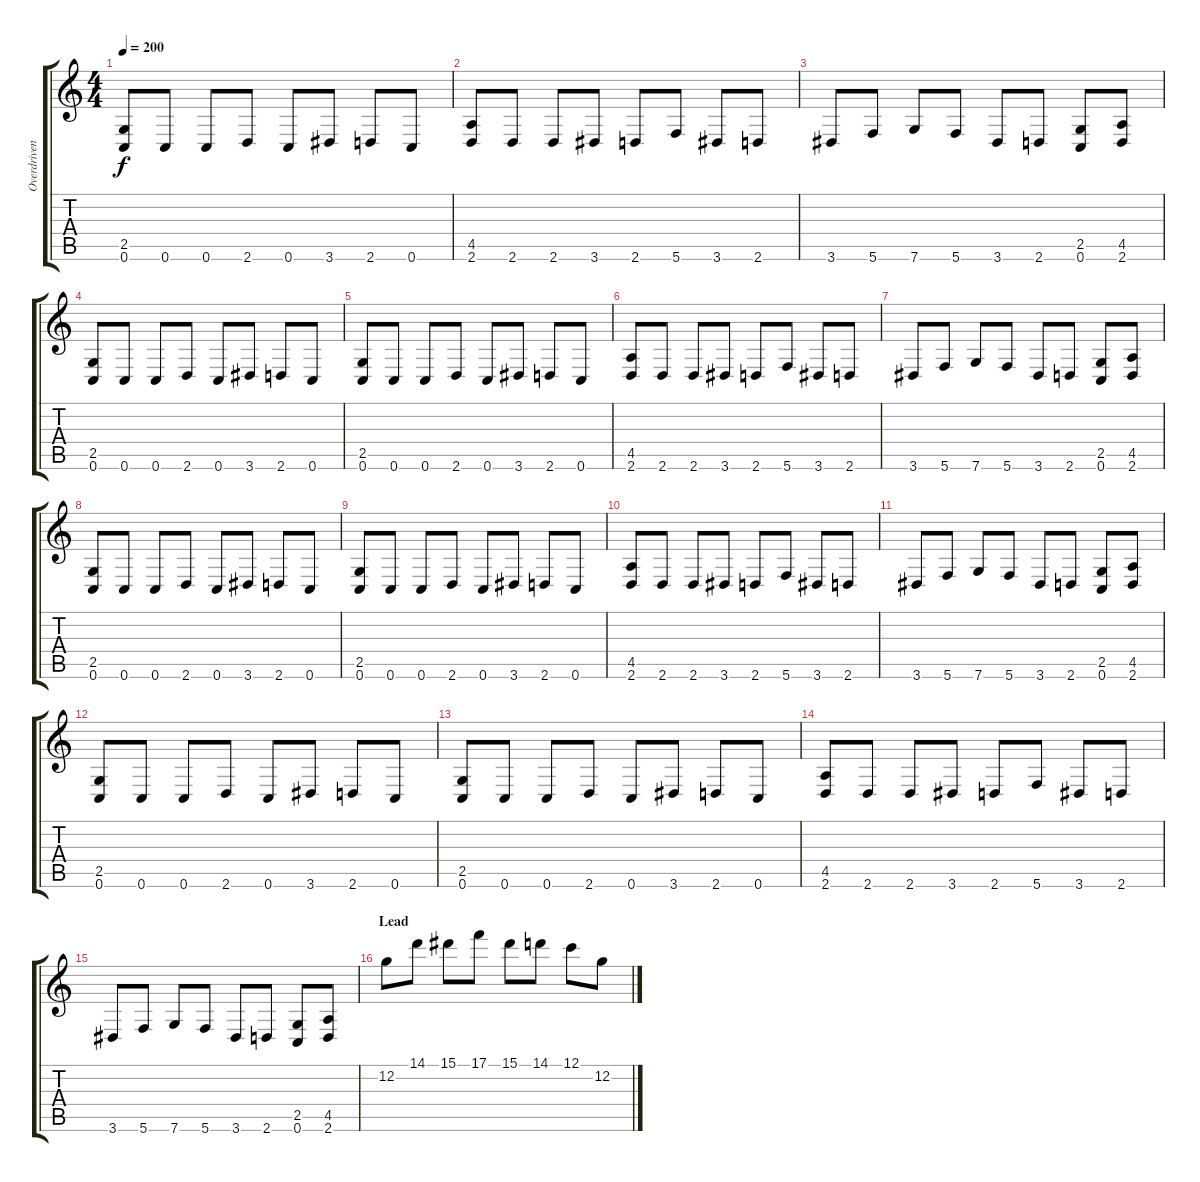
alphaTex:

\track ("Overdriven Lead" "Overdriven") {instrument overdrivenguitar}
\staff {score tabs}
\tuning (C4 G3 Eb3 Bb2 F2 C2) {hide}
\ts (4 4)
\tempo 200
\clef g2
\ks c
(2.5 0.6).8{dy f} 0.6.8 0.6.8 2.6.8 0.6.8 3.6.8 2.6.8 0.6.8 |
(4.5 2.6).8 2.6.8 2.6.8 3.6.8 2.6.8 5.6.8 3.6.8 2.6.8 |
3.6.8 5.6.8 7.6.8 5.6.8 3.6.8 2.6.8 (2.5 0.6).8 (4.5 2.6).8 |
(2.5 0.6).8 0.6.8 0.6.8 2.6.8 0.6.8 3.6.8 2.6.8 0.6.8 |
(2.5 0.6).8 0.6.8 0.6.8 2.6.8 0.6.8 3.6.8 2.6.8 0.6.8 |
(4.5 2.6).8 2.6.8 2.6.8 3.6.8 2.6.8 5.6.8 3.6.8 2.6.8 |
3.6.8 5.6.8 7.6.8 5.6.8 3.6.8 2.6.8 (2.5 0.6).8 (4.5 2.6).8 |
(2.5 0.6).8 0.6.8 0.6.8 2.6.8 0.6.8 3.6.8 2.6.8 0.6.8 |
(2.5 0.6).8 0.6.8 0.6.8 2.6.8 0.6.8 3.6.8 2.6.8 0.6.8 |
(4.5 2.6).8 2.6.8 2.6.8 3.6.8 2.6.8 5.6.8 3.6.8 2.6.8 |
3.6.8 5.6.8 7.6.8 5.6.8 3.6.8 2.6.8 (2.5 0.6).8 (4.5 2.6).8 |
(2.5 0.6).8 0.6.8 0.6.8 2.6.8 0.6.8 3.6.8 2.6.8 0.6.8 |
(2.5 0.6).8 0.6.8 0.6.8 2.6.8 0.6.8 3.6.8 2.6.8 0.6.8 |
(4.5 2.6).8 2.6.8 2.6.8 3.6.8 2.6.8 5.6.8 3.6.8 2.6.8 |
3.6.8 5.6.8 7.6.8 5.6.8 3.6.8 2.6.8 (2.5 0.6).8 (4.5 2.6).8 |
\section ("" "Lead")
12.2.8 14.1.8 15.1.8 17.1.8 15.1.8 14.1.8 12.1.8 12.2.8
